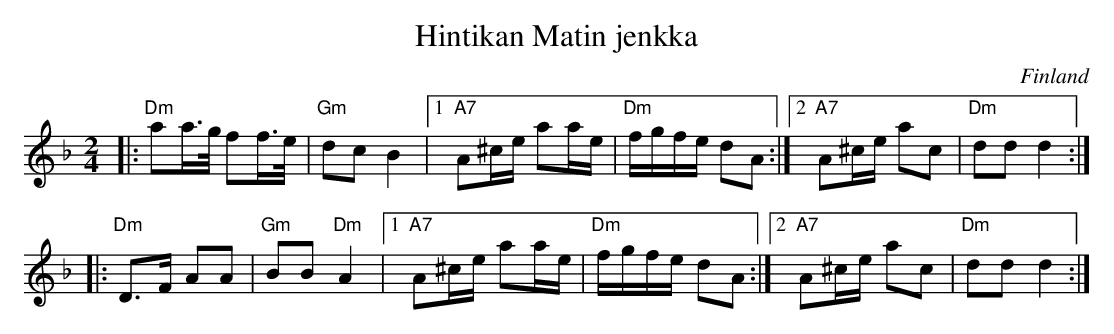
X:1
T: Hintikan Matin jenkka
O: Finland
M: 2/4
L: 1/16
K: Dm
|: "Dm"a2a>g f2f>e | "Gm"d2c2 B4 |1 "A7"A2^ce a2ae | "Dm"fgfe d2A2 \
                                   :|2 "A7"A2^ce a2c2 | "Dm"d2d2 d4 :|
|: "Dm"D3F A2A2 | "Gm"B2B2 "Dm"A4 |1 "A7"A2^ce a2ae | "Dm"fgfe d2A2 \
                                 :|2 "A7"A2^ce a2c2 | "Dm"d2d2 d4 :|
